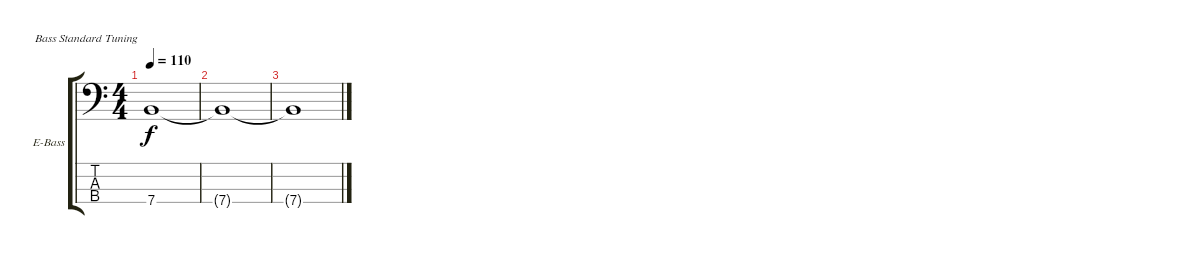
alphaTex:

\bracketExtendMode groupsimilarinstruments
\firstSystemTrackNameOrientation horizontal
\otherSystemsTrackNameOrientation horizontal
\track ("Electric Bass" "E-Bass") {instrument electricbassfinger}
\staff {score tabs}
\tuning (G2 D2 A1 E1)
\ts (4 4)
\tempo 110
\clef f4
\ks c
7.4{t}.1{dy f} |
7.4{t}.1 |
7.4{t}.1
